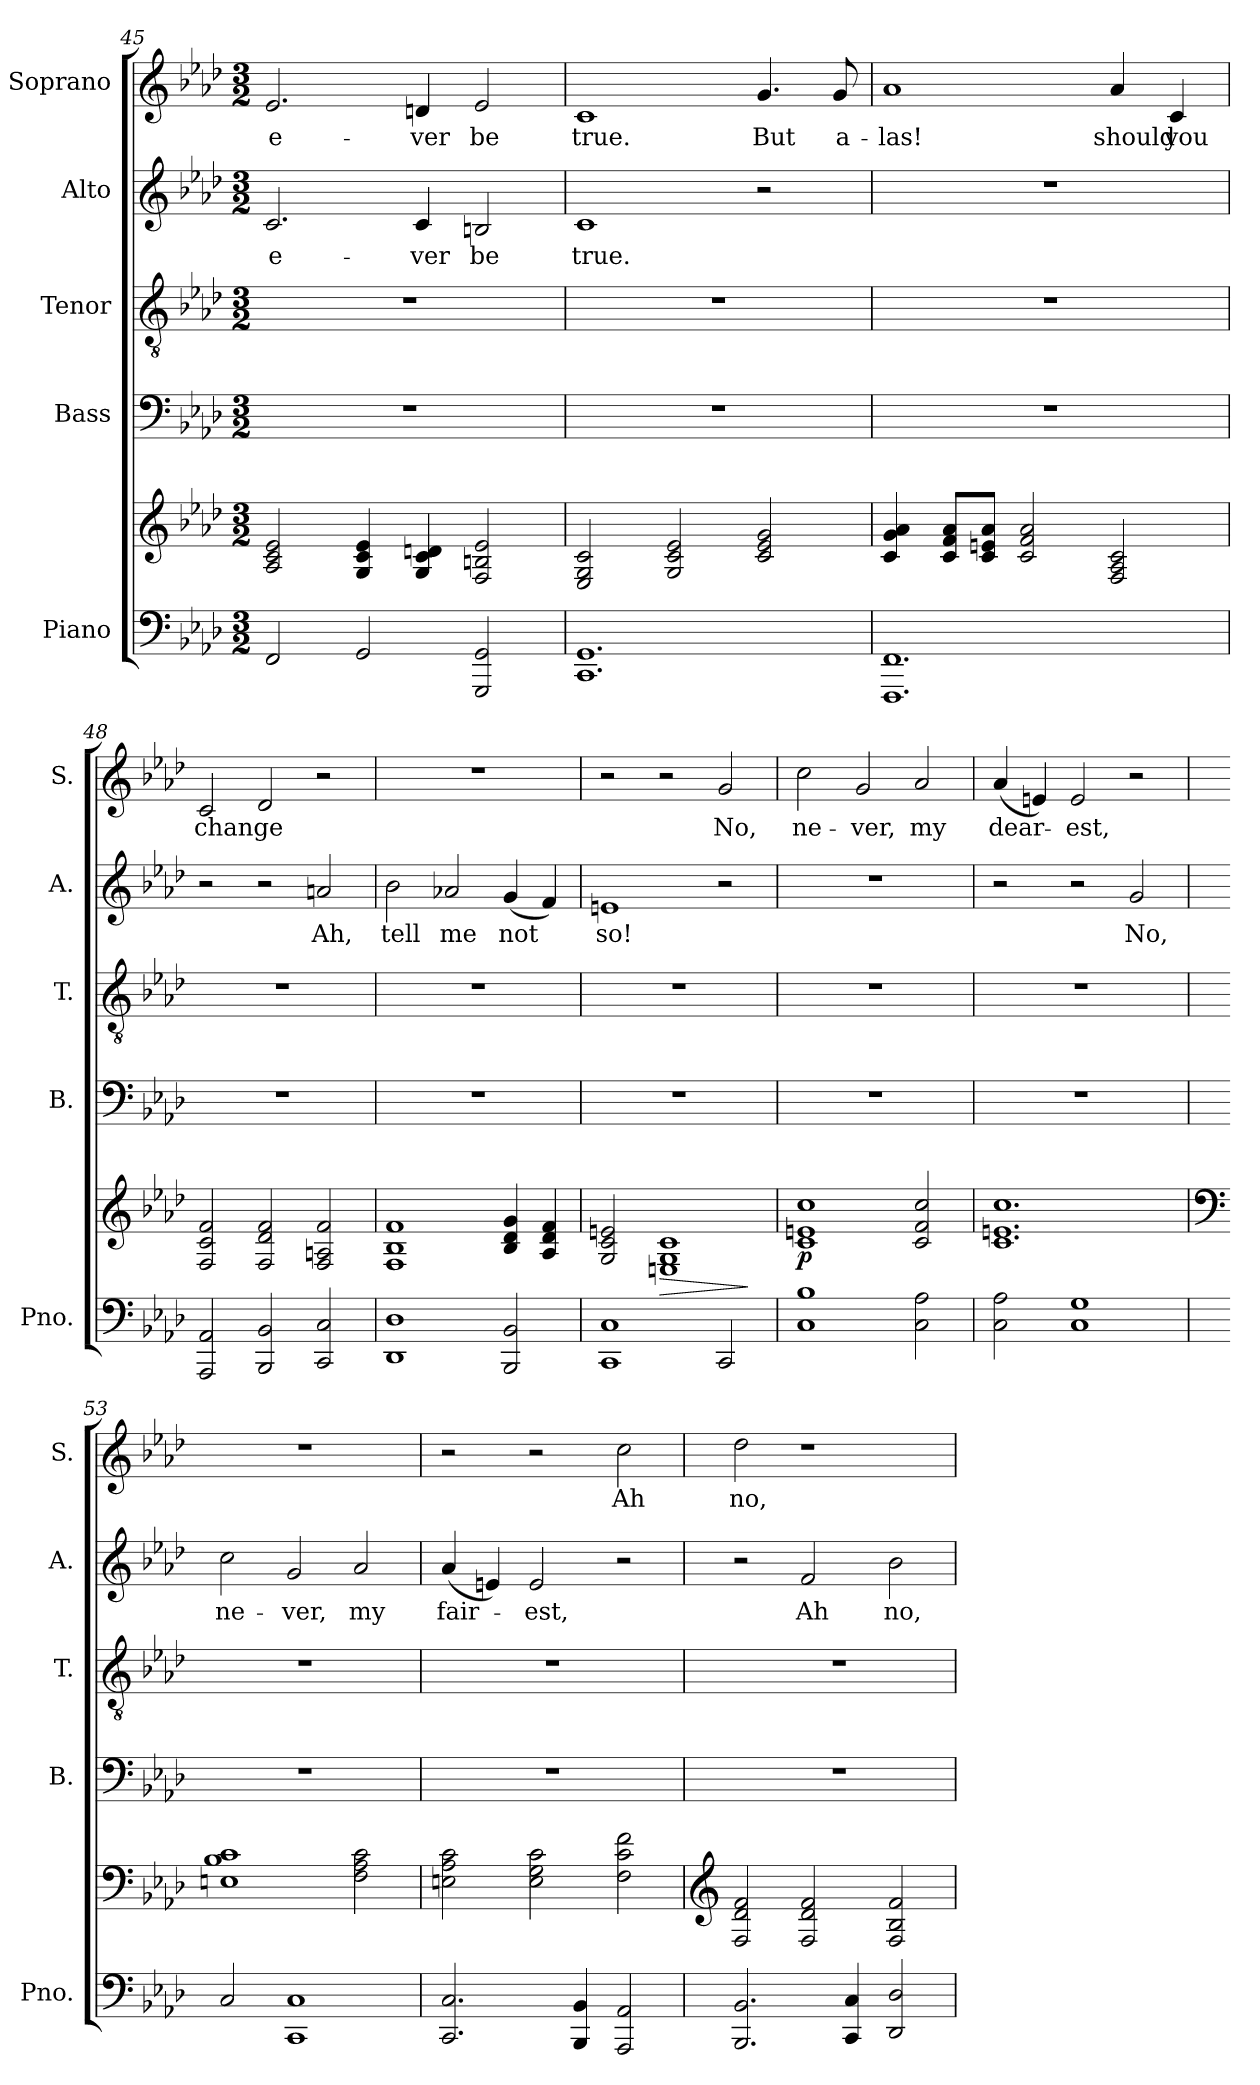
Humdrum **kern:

**kern	**kern	**dynam	**kern	**kern	**kern	**text	**kern	**text
*part5	*part5	*part5	*part4	*part3	*part2	*part2	*part1	*part1
*staff6	*staff5	*staff5/6	*staff4	*staff3	*staff2	*staff2	*staff1	*staff1
*I"Piano	*	*	*I"Bass	*I"Tenor	*I"Alto	*	*I"Soprano	*
*I'Pno.	*	*	*I'B.	*I'T.	*I'A.	*	*I'S.	*
*clefF4	*clefG2	*	*clefF4	*clefGv2	*clefG2	*	*clefG2	*
*k[b-e-a-d-]	*k[b-e-a-d-]	*	*k[b-e-a-d-]	*k[b-e-a-d-]	*k[b-e-a-d-]	*	*k[b-e-a-d-]	*
*M3/2	*M3/2	*	*M3/2	*M3/2	*M3/2	*	*M3/2	*
=45	=45	=45	=45	=45	=45	=45	=45	=45
!	!	!	!	!	!	!LO:LY:b	!	!LO:LY:b
2FF/	2A-/ 2c/ 2e-/	.	1.r	1.r	2.c/	e-	2.e-/	e-
2GG/	4G/ 4c/ 4e-/	.	.	.	.	.	.	.
!	!	!	!	!	!	!LO:LY:b	!	!LO:LY:b
.	4G/ 4c/ 4dn/	.	.	.	4c/	-ver	4dn/	-ver
!	!	!	!	!	!	!LO:LY:b	!	!LO:LY:b
2GGG/ 2GG/	2F/ 2Bn/ 2e-/	.	.	.	2Bn/	be	2e-/	be
=46	=46	=46	=46	=46	=46	=46	=46	=46
!	!	!	!	!	!	!LO:LY:b	!	!LO:LY:b
1.CC 1.GG	2E-/ 2G/ 2c/	.	1.r	1.r	1c	true.	1c	true.
.	2G/ 2c/ 2e-/	.	.	.	.	.	.	.
!	!	!	!	!	!	!	!	!LO:LY:b
.	2c/ 2e-/ 2g/	.	.	.	2r	.	4.g/	But
!	!	!	!	!	!	!	!	!LO:LY:b
.	.	.	.	.	.	.	8g/	a-
!!LO:PB:g=z
=47	=47	=47	=47	=47	=47	=47	=47	=47
!	!	!	!	!	!	!	!	!LO:LY:b
1.FFF 1.FF	4c/ 4g/ 4a-/	.	1.r	1.r	1.r	.	1a-	-las!
.	8c/ 8f/ 8a-/L	.	.	.	.	.	.	.
.	8c/ 8en/ 8a-/J	.	.	.	.	.	.	.
.	2c/ 2f/ 2a-/	.	.	.	.	.	.	.
!	!	!	!	!	!	!	!	!LO:LY:b
.	2F/ 2A-/ 2c/	.	.	.	.	.	4a-/	should
!	!	!	!	!	!	!	!	!LO:LY:b
.	.	.	.	.	.	.	4c/	you
=48	=48	=48	=48	=48	=48	=48	=48	=48
!	!	!	!	!	!	!	!	!LO:LY:b
2AAA-/ 2AA-/	2F/ 2c/ 2f/	.	1.r	1.r	2r	.	2c/	change
2BBB-/ 2BB-/	2F/ 2d-/ 2f/	.	.	.	2r	.	2d-/	.
!	!	!	!	!	!	!LO:LY:b	!	!
2CC/ 2C/	2F/ 2An/ 2f/	.	.	.	2an/	Ah,	2r	.
=49	=49	=49	=49	=49	=49	=49	=49	=49
!	!	!	!	!	!	!LO:LY:b	!	!
1DD- 1D-	1F 1B- 1f	.	1.r	1.r	2b-\	tell	1.r	.
!	!	!	!	!	!	!LO:LY:b	!	!
.	.	.	.	.	2a-X/	me	.	.
!	!	!	!	!	!	!LO:LY:b	!	!
2BBB-/ 2BB-/	4B-/ 4d-/ 4g/	.	.	.	(<4g/	not	.	.
.	4A-/ 4d-/ 4f/	.	.	.	4f/)	.	.	.
=50	=50	=50	=50	=50	=50	=50	=50	=50
!	!	!	!	!	!	!LO:LY:b	!	!
1CC 1C	2G/ 2c/ 2en/	.	1.r	1.r	1en	so!	2r	.
!	!	!LO:HP:b	!	!	!	!	!	!
.	1En 1G 1c	>	.	.	.	.	2r	.
!	!	!	!	!	!	!	!	!LO:LY:b
2CC/	.	.	.	.	2r	.	2g/	No,
.	.	]	.	.	.	.	.	.
!!LO:LB:g=z
=51	=51	=51	=51	=51	=51	=51	=51	=51
!	!	!LO:DY:b	!	!	!	!	!	!LO:LY:b
1C 1B-	1c 1en 1cc	p	1.r	1.r	1.r	.	2cc\	ne-
!	!	!	!	!	!	!	!	!LO:LY:b
.	.	.	.	.	.	.	2g/	-ver,
!	!	!	!	!	!	!	!	!LO:LY:b
2C\ 2A-\	2c/ 2f/ 2cc/	.	.	.	.	.	2a-/	my
=52	=52	=52	=52	=52	=52	=52	=52	=52
!	!	!	!	!	!	!	!	!LO:LY:b
2C\ 2A-\	1.c 1.en 1.cc	.	1.r	1.r	2r	.	(<4a-/	dear-
.	.	.	.	.	.	.	4en/)	.
!	!	!	!	!	!	!	!	!LO:LY:b
1C 1G	.	.	.	.	2r	.	2e/	-est,
!	!	!	!	!	!	!LO:LY:b	!	!
.	.	.	.	.	2g/	No,	2r	.
=53	=53	=53	=53	=53	=53	=53	=53	=53
*	*clefF4	*	*	*	*	*	*	*
!	!	!	!	!	!	!LO:LY:b	!	!
2C/	1En 1B- 1c	.	1.r	1.r	2cc\	ne-	1.r	.
!	!	!	!	!	!	!LO:LY:b	!	!
1CC 1C	.	.	.	.	2g/	-ver,	.	.
!	!	!	!	!	!	!LO:LY:b	!	!
.	2F\ 2A-\ 2c\	.	.	.	2a-/	my	.	.
=54	=54	=54	=54	=54	=54	=54	=54	=54
!	!	!	!	!	!	!LO:LY:b	!	!
2.CC/ 2.C/	2En\ 2A-\ 2c\	.	1.r	1.r	(<4a-/	fair-	2r	.
.	.	.	.	.	4en/)	.	.	.
!	!	!	!	!	!	!LO:LY:b	!	!
.	2E\ 2G\ 2c\	.	.	.	2e/	-est,	2r	.
4BBB-/ 4BB-/	.	.	.	.	.	.	.	.
!	!	!	!	!	!	!	!	!LO:LY:b
2AAA-/ 2AA-/	2F\ 2c\ 2f\	.	.	.	2r	.	2cc\	Ah
=55	=55	=55	=55	=55	=55	=55	=55	=55
*	*clefG2	*	*	*	*	*	*	*
!	!	!	!	!	!	!	!	!LO:LY:b
2.BBB-/ 2.BB-/	2F/ 2d-/ 2f/	.	1.r	1.r	2r	.	2dd-\	no,
!	!	!	!	!	!	!LO:LY:b	!	!
.	2F/ 2d-/ 2f/	.	.	.	2f/	Ah	1r	.
4CC/ 4C/	.	.	.	.	.	.	.	.
!	!	!	!	!	!	!LO:LY:b	!	!
2DD-/ 2D-/	2F/ 2B-/ 2f/	.	.	.	2b-\	no,	.	.
=	=	=	=	=	=	=	=	=
*-	*-	*-	*-	*-	*-	*-	*-	*-
